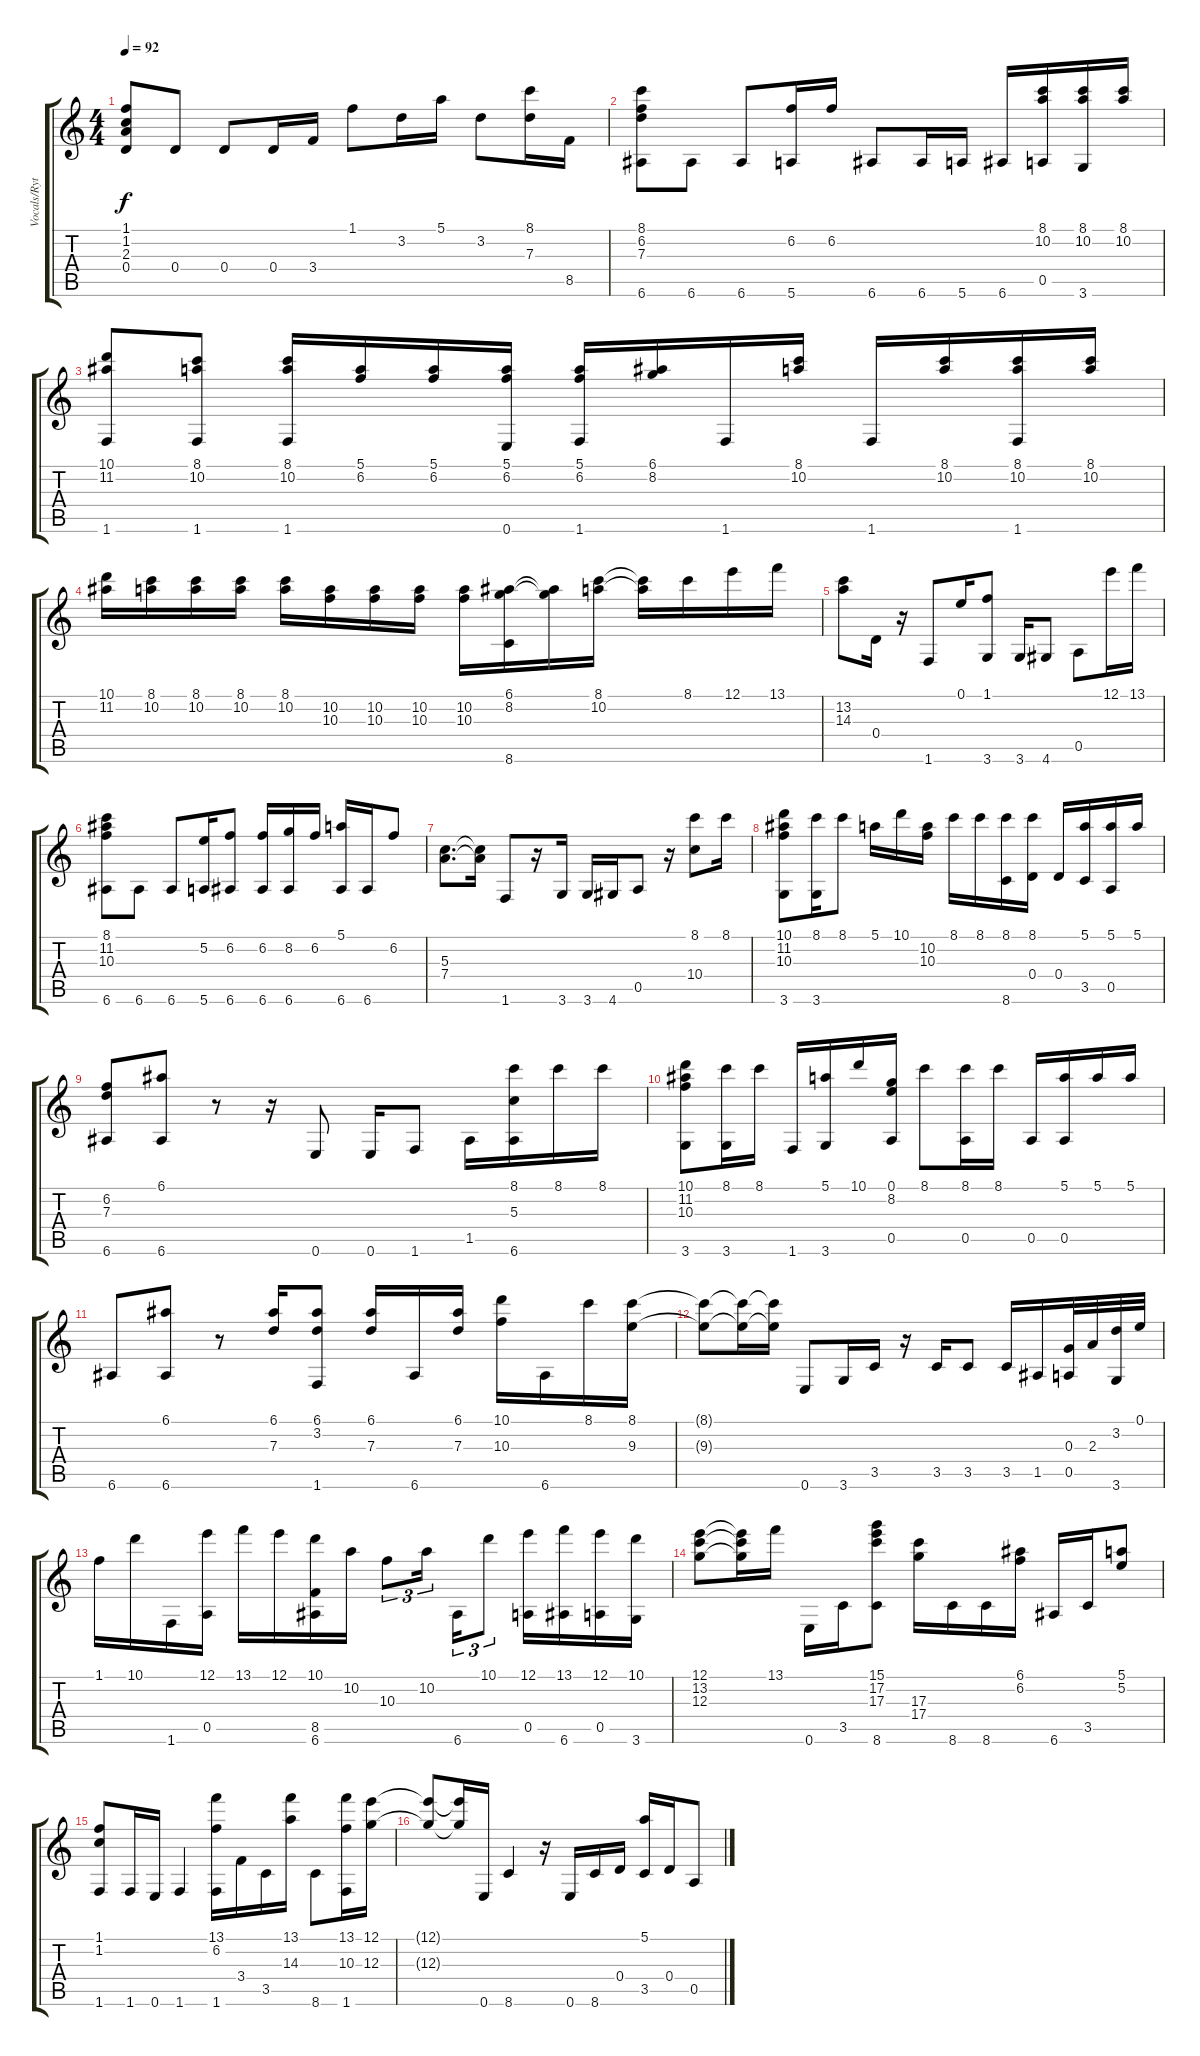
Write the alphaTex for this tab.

\track ("Vocals/Rythym" "Vocals/Ryt") {instrument acousticguitarsteel}
\staff {score tabs}
\tuning (E4 B3 G3 D3 A2 E2) {hide}
\ts (4 4)
\tempo 92
\clef g2
\ks c
(1.1 1.2 2.3 0.4).8{dy f} 0.4.8 0.4.8 0.4.16 3.4.16 1.1.8 3.2.16 5.1.16 3.2.8 (8.1 7.3).16 8.5.16 |
(8.1 6.2 7.3 6.6).8 6.6.8 6.6.8 (6.2 5.6).16 6.2.16 6.6.8 6.6.16 5.6.16 6.6.16 (8.1 10.2 0.5).16 (8.1 10.2 3.6).16 (8.1 10.2).16 |
(10.1 11.2 1.6).8 (8.1 10.2 1.6).8 (8.1 10.2 1.6).16 (5.1 6.2).16 (5.1 6.2).16 (5.1 6.2 0.6).16 (5.1 6.2 1.6).16 (6.1 8.2).16 1.6.16 (8.1 10.2).16 1.6.16 (8.1 10.2).16 (8.1 10.2 1.6).16 (8.1 10.2).16 |
(10.1 11.2).16 (8.1 10.2).16 (8.1 10.2).16 (8.1 10.2).16 (8.1 10.2).16 (10.2 10.3).16 (10.2 10.3).16 (10.2 10.3).16 (10.2 10.3).16 (6.1 8.2 8.6).16 (6.1{t} 8.2{t}).16 (8.1 10.2).16 (8.1{t} 10.2{t}).16 8.1.16 12.1.16 13.1.16 |
(13.2 14.3).8 0.4.16 r.16 1.6.8 0.1.16 (1.1 3.6).8 3.6.16 4.6.8 0.5.8 12.1.16 13.1.16 |
(8.1 11.2 10.3 6.6).8 6.6.8 6.6.8 (5.2 5.6).16 (6.2 6.6).8 (6.2 6.6).16 (8.2 6.6).16 6.2.16 (5.1 6.6).16 6.6.16 6.2.8 |
(5.3 7.4).8{d} (5.3{t} 7.4{t}).16 1.6.8 r.16 3.6.16 3.6.16 4.6.16 0.5.8 r.16 (8.1 10.4).8 8.1.16 |
(10.1 11.2 10.3 3.6).8 (8.1 3.6).16 8.1.8 5.1.16 10.1.16 (10.2 10.3).16 8.1.16 8.1.16 (8.1 8.6).16 (8.1 0.4).16 0.4.16 (5.1 3.5).16 (5.1 0.5).16 5.1.16 |
(6.2 7.3 6.6).8 (6.1 6.6).8 r.8 r.16 0.6.8 0.6.16 1.6.8 1.5.16 (8.1 5.3 6.6).16 8.1.16 8.1.16 |
(10.1 11.2 10.3 3.6).8 (8.1 3.6).16 8.1.16 1.6.16 (5.1 3.6).16 10.1.16 (0.1 8.2 0.5).16 8.1.8 (8.1 0.5).16 8.1.16 0.5.16 (5.1 0.5).16 5.1.16 5.1.16 |
6.6.8 (6.1 6.6).8 r.8 (6.1 7.3).16 (6.1 3.2 1.6).8 (6.1 7.3).16 6.6.16 (6.1 7.3).16 (10.1 10.3).16 6.6.16 8.1.16 (8.1 9.3).16 |
(8.1{t} 9.3{t}).8 (8.1{t} 9.3{t}).16 (8.1{t} 9.3{t}).16 0.6.8 3.6.16 3.5.16 r.16 3.5.16 3.5.8 3.5.16 1.5.16 (0.3 0.5).32 2.3.32 (3.2 3.6).32 0.1.32 |
1.1.16 10.1.16 1.6.16 (12.1 0.5).16 13.1.16 12.1.16 (10.1 8.5 6.6).16 10.2.16 10.3.8{tu (3 2)} 10.2.16{tu (3 2) beam splitsecondary} 6.6.16{tu (3 2)} 10.1.8{tu (3 2)} (12.1 0.5).16 (13.1 6.6).16 (12.1 0.5).16 (10.1 3.6).16 |
(12.1 13.2 12.3).8 (12.1{t} 13.2{t} 12.3{t}).16 13.1.16 0.6.16 3.5.16 (15.1 17.2 17.3 8.6).8 (17.3 17.4).16 8.6.16 8.6.16 (6.1 6.2).16 6.6.16 3.5.16 (5.1 5.2).8 |
(1.1 1.2 1.6).8 1.6.16 0.6.16 1.6.4 (13.1 6.2 1.6).16 3.4.16 3.5.16 (13.1 14.3).16 8.6.8 (13.1 10.3 1.6).16 (12.1 12.3).16 |
(12.1{t} 12.3{t}).8 (12.1{t} 12.3{t}).16 0.6.16 8.6.4 r.16 0.6.16 8.6.16 0.4.16 (5.1 3.5).16 0.4.16 0.5.8
